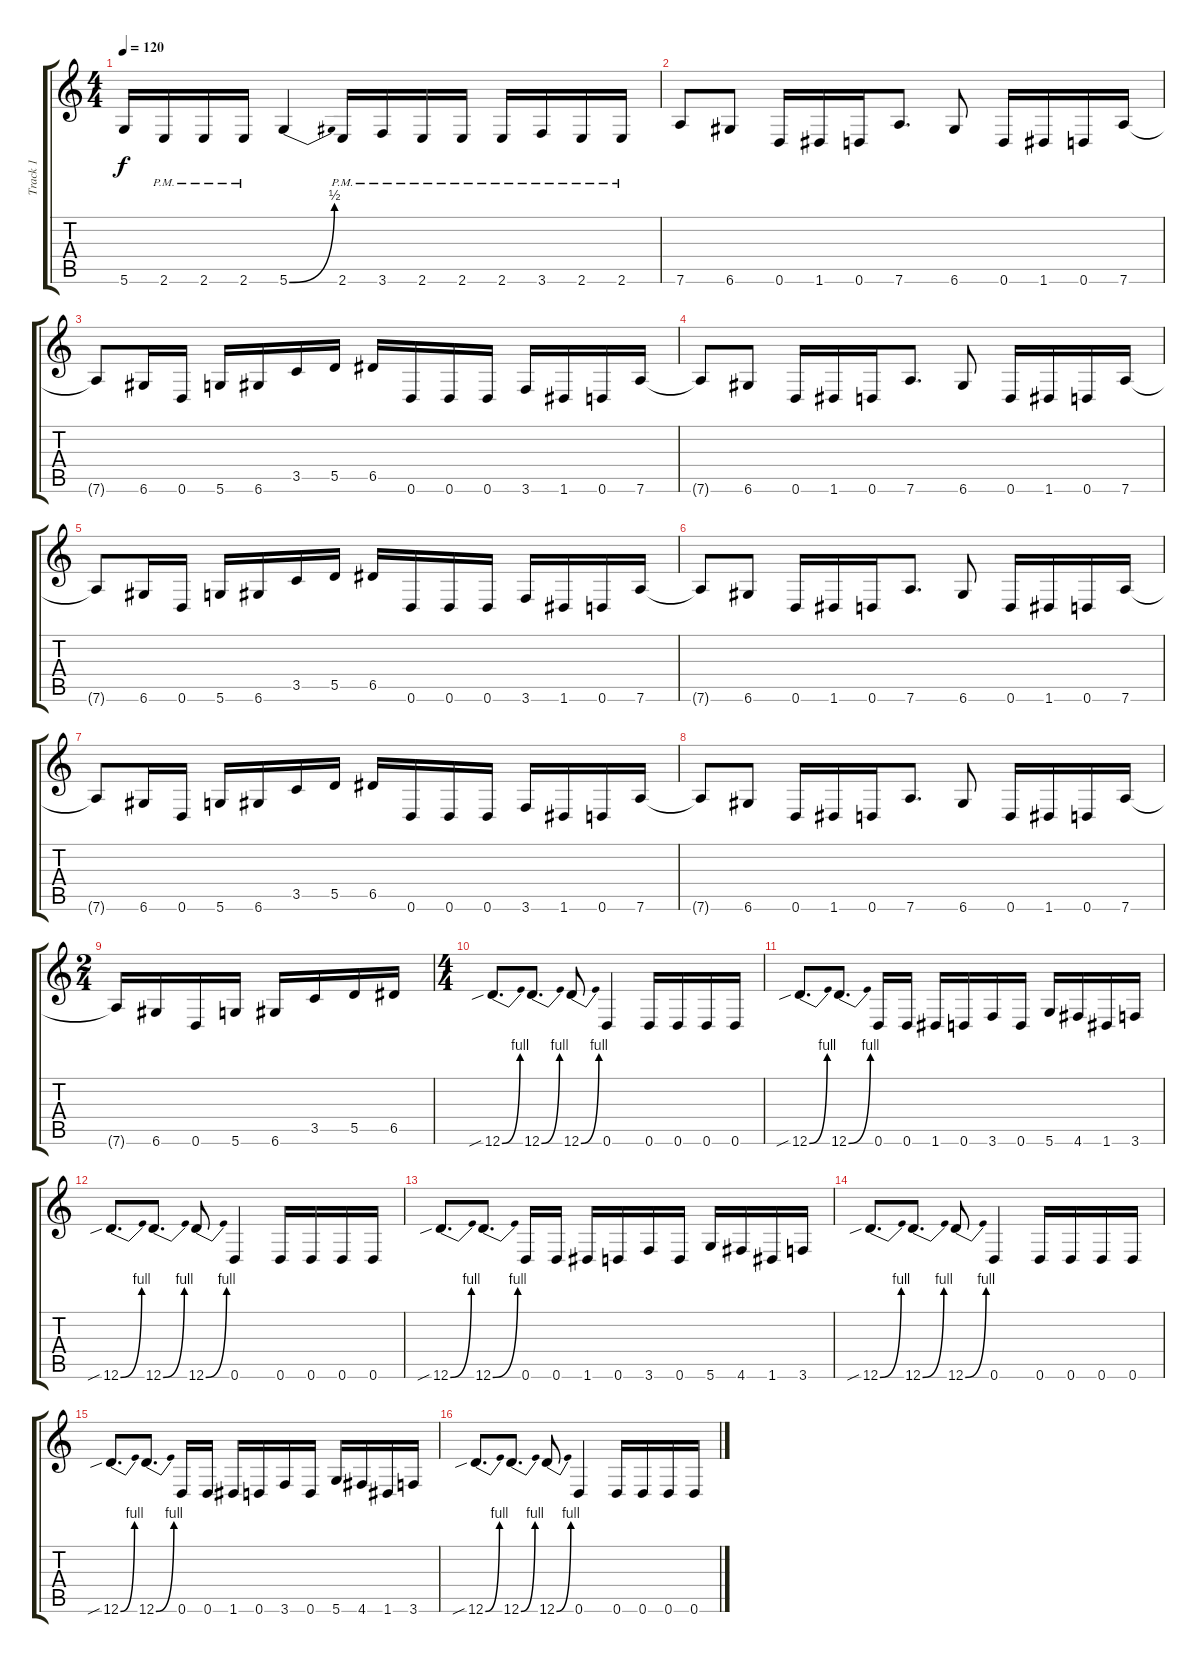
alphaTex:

\track ("Track 1" "Track 1") {instrument distortionguitar}
\staff {score tabs}
\tuning (E4 B3 G3 D3 A2 D2) {hide}
\ts (4 4)
\tempo 120
\clef g2
\ks c
5.6.16{dy f} 2.6{pm}.16 2.6{pm}.16 2.6{pm}.16 5.6{be (bend 0 0 60 2)}.4 2.6{pm}.16 3.6{pm}.16 2.6{pm}.16 2.6{pm}.16 2.6{pm}.16 3.6{pm}.16 2.6{pm}.16 2.6{pm}.16 |
7.6.8 6.6.8 0.6.16 1.6.16 0.6.16 7.6.8{d} 6.6.8 0.6.16 1.6.16 0.6.16 7.6.16 |
7.6{t}.8 6.6.16 0.6.16 5.6.16 6.6.16 3.5.16 5.5.16 6.5.16 0.6.16 0.6.16 0.6.16 3.6.16 1.6.16 0.6.16 7.6.16 |
7.6{t}.8 6.6.8 0.6.16 1.6.16 0.6.16 7.6.8{d} 6.6.8 0.6.16 1.6.16 0.6.16 7.6.16 |
7.6{t}.8 6.6.16 0.6.16 5.6.16 6.6.16 3.5.16 5.5.16 6.5.16 0.6.16 0.6.16 0.6.16 3.6.16 1.6.16 0.6.16 7.6.16 |
7.6{t}.8 6.6.8 0.6.16 1.6.16 0.6.16 7.6.8{d} 6.6.8 0.6.16 1.6.16 0.6.16 7.6.16 |
7.6{t}.8 6.6.16 0.6.16 5.6.16 6.6.16 3.5.16 5.5.16 6.5.16 0.6.16 0.6.16 0.6.16 3.6.16 1.6.16 0.6.16 7.6.16 |
7.6{t}.8 6.6.8 0.6.16 1.6.16 0.6.16 7.6.8{d} 6.6.8 0.6.16 1.6.16 0.6.16 7.6.16 |
\ts (2 4)
7.6{t}.16 6.6.16 0.6.16 5.6.16 6.6.16 3.5.16 5.5.16 6.5.16 |
\ts (4 4)
12.6{be (bend 0 0 60 4) sib}.8{d} 12.6{be (bend 0 0 60 4)}.8{d} 12.6{be (bend 0 0 60 4)}.8 0.6.4 0.6.16 0.6.16 0.6.16 0.6.16 |
12.6{be (bend 0 0 60 4) sib}.8{d} 12.6{be (bend 0 0 60 4)}.8{d} 0.6.16 0.6.16 1.6.16 0.6.16 3.6.16 0.6.16 5.6.16 4.6.16 1.6.16 3.6.16 |
12.6{be (bend 0 0 60 4) sib}.8{d} 12.6{be (bend 0 0 60 4)}.8{d} 12.6{be (bend 0 0 60 4)}.8 0.6.4 0.6.16 0.6.16 0.6.16 0.6.16 |
12.6{be (bend 0 0 60 4) sib}.8{d} 12.6{be (bend 0 0 60 4)}.8{d} 0.6.16 0.6.16 1.6.16 0.6.16 3.6.16 0.6.16 5.6.16 4.6.16 1.6.16 3.6.16 |
12.6{be (bend 0 0 60 4) sib}.8{d} 12.6{be (bend 0 0 60 4)}.8{d} 12.6{be (bend 0 0 60 4)}.8 0.6.4 0.6.16 0.6.16 0.6.16 0.6.16 |
12.6{be (bend 0 0 60 4) sib}.8{d} 12.6{be (bend 0 0 60 4)}.8{d} 0.6.16 0.6.16 1.6.16 0.6.16 3.6.16 0.6.16 5.6.16 4.6.16 1.6.16 3.6.16 |
12.6{be (bend 0 0 60 4) sib}.8{d} 12.6{be (bend 0 0 60 4)}.8{d} 12.6{be (bend 0 0 60 4)}.8 0.6.4 0.6.16 0.6.16 0.6.16 0.6.16
